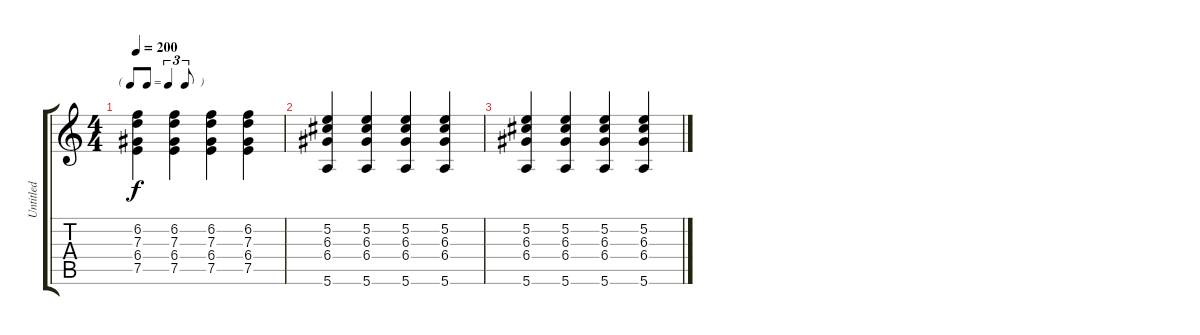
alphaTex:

\track ("Untitled" "Untitled") {instrument acousticguitarnylon}
\staff {score tabs}
\tuning (E4 B3 G3 D3 A2 E2) {hide}
\ts (4 4)
\tf triplet8th
\tempo 200
\clef g2
\ks c
(6.2 7.3 6.4 7.5).4{dy f} (6.2 7.3 6.4 7.5).4 (6.2 7.3 6.4 7.5).4 (6.2 7.3 6.4 7.5).4 |
(5.2 6.3 6.4 5.6).4 (5.2 6.3 6.4 5.6).4 (5.2 6.3 6.4 5.6).4 (5.2 6.3 6.4 5.6).4 |
(5.2 6.3 6.4 5.6).4 (5.2 6.3 6.4 5.6).4 (5.2 6.3 6.4 5.6).4 (5.2 6.3 6.4 5.6).4
